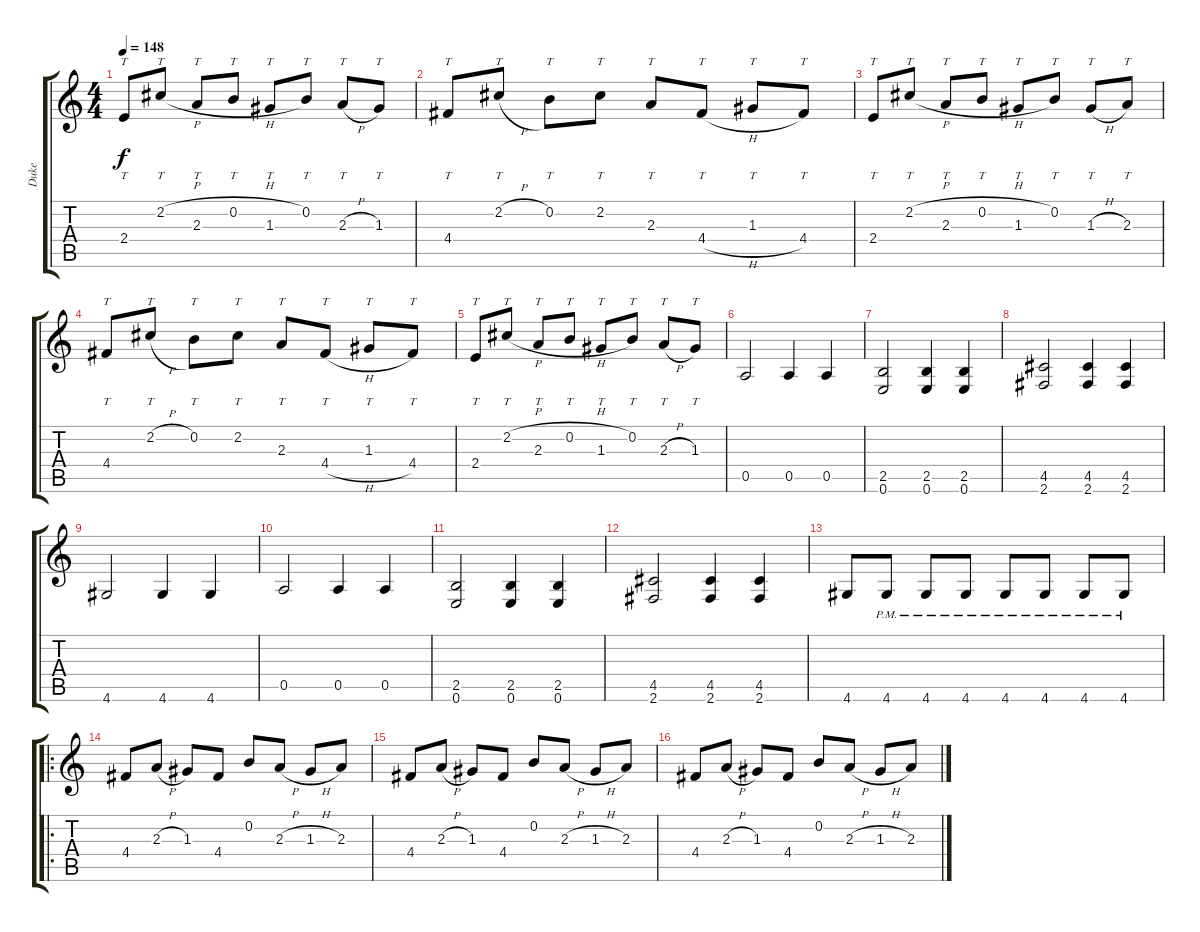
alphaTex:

\track ("Duke" "Duke") {instrument distortionguitar}
\staff {score tabs}
\tuning (E4 B3 G3 D3 A2 E2) {hide}
\ts (4 4)
\tempo 148
\clef g2
\ks c
2.4.8{tt dy f instrument distortionguitar} 2.2{h}.8{tt} 2.3.8{tt} 0.2{h}.8{tt} 1.3.8{tt} 0.2.8{tt} 2.3{h}.8{tt} 1.3.8{tt} |
4.4.8{tt instrument distortionguitar} 2.2{h}.8{tt} 0.2.8{tt} 2.2.8{tt} 2.3.8{tt} 4.4{h}.8{tt} 1.3.8{tt} 4.4.8{tt} |
2.4.8{tt instrument distortionguitar} 2.2{h}.8{tt} 2.3.8{tt} 0.2{h}.8{tt} 1.3.8{tt} 0.2.8{tt} 1.3{h}.8{tt} 2.3.8{tt} |
4.4.8{tt instrument distortionguitar} 2.2{h}.8{tt} 0.2.8{tt} 2.2.8{tt} 2.3.8{tt} 4.4{h}.8{tt} 1.3.8{tt} 4.4.8{tt} |
2.4.8{tt instrument distortionguitar} 2.2{h}.8{tt} 2.3.8{tt} 0.2{h}.8{tt} 1.3.8{tt} 0.2.8{tt} 2.3{h}.8{tt} 1.3.8{tt} |
0.5.2 0.5.4 0.5.4 |
(2.5 0.6).2 (2.5 0.6).4 (2.5 0.6).4 |
(4.5 2.6).2 (4.5 2.6).4 (4.5 2.6).4 |
4.6.2 4.6.4 4.6.4 |
0.5.2 0.5.4 0.5.4 |
(2.5 0.6).2 (2.5 0.6).4 (2.5 0.6).4 |
(4.5 2.6).2 (4.5 2.6).4 (4.5 2.6).4 |
4.6.8 4.6{pm}.8 4.6{pm}.8 4.6{pm}.8 4.6{pm}.8 4.6{pm}.8 4.6{pm}.8 4.6{pm}.8 |
\ro
4.4.8 2.3{h}.8 1.3.8 4.4.8 0.2.8 2.3{h}.8 1.3{h}.8 2.3.8 |
4.4.8 2.3{h}.8 1.3.8 4.4.8 0.2.8 2.3{h}.8 1.3{h}.8 2.3.8 |
4.4.8 2.3{h}.8 1.3.8 4.4.8 0.2.8 2.3{h}.8 1.3{h}.8 2.3.8
